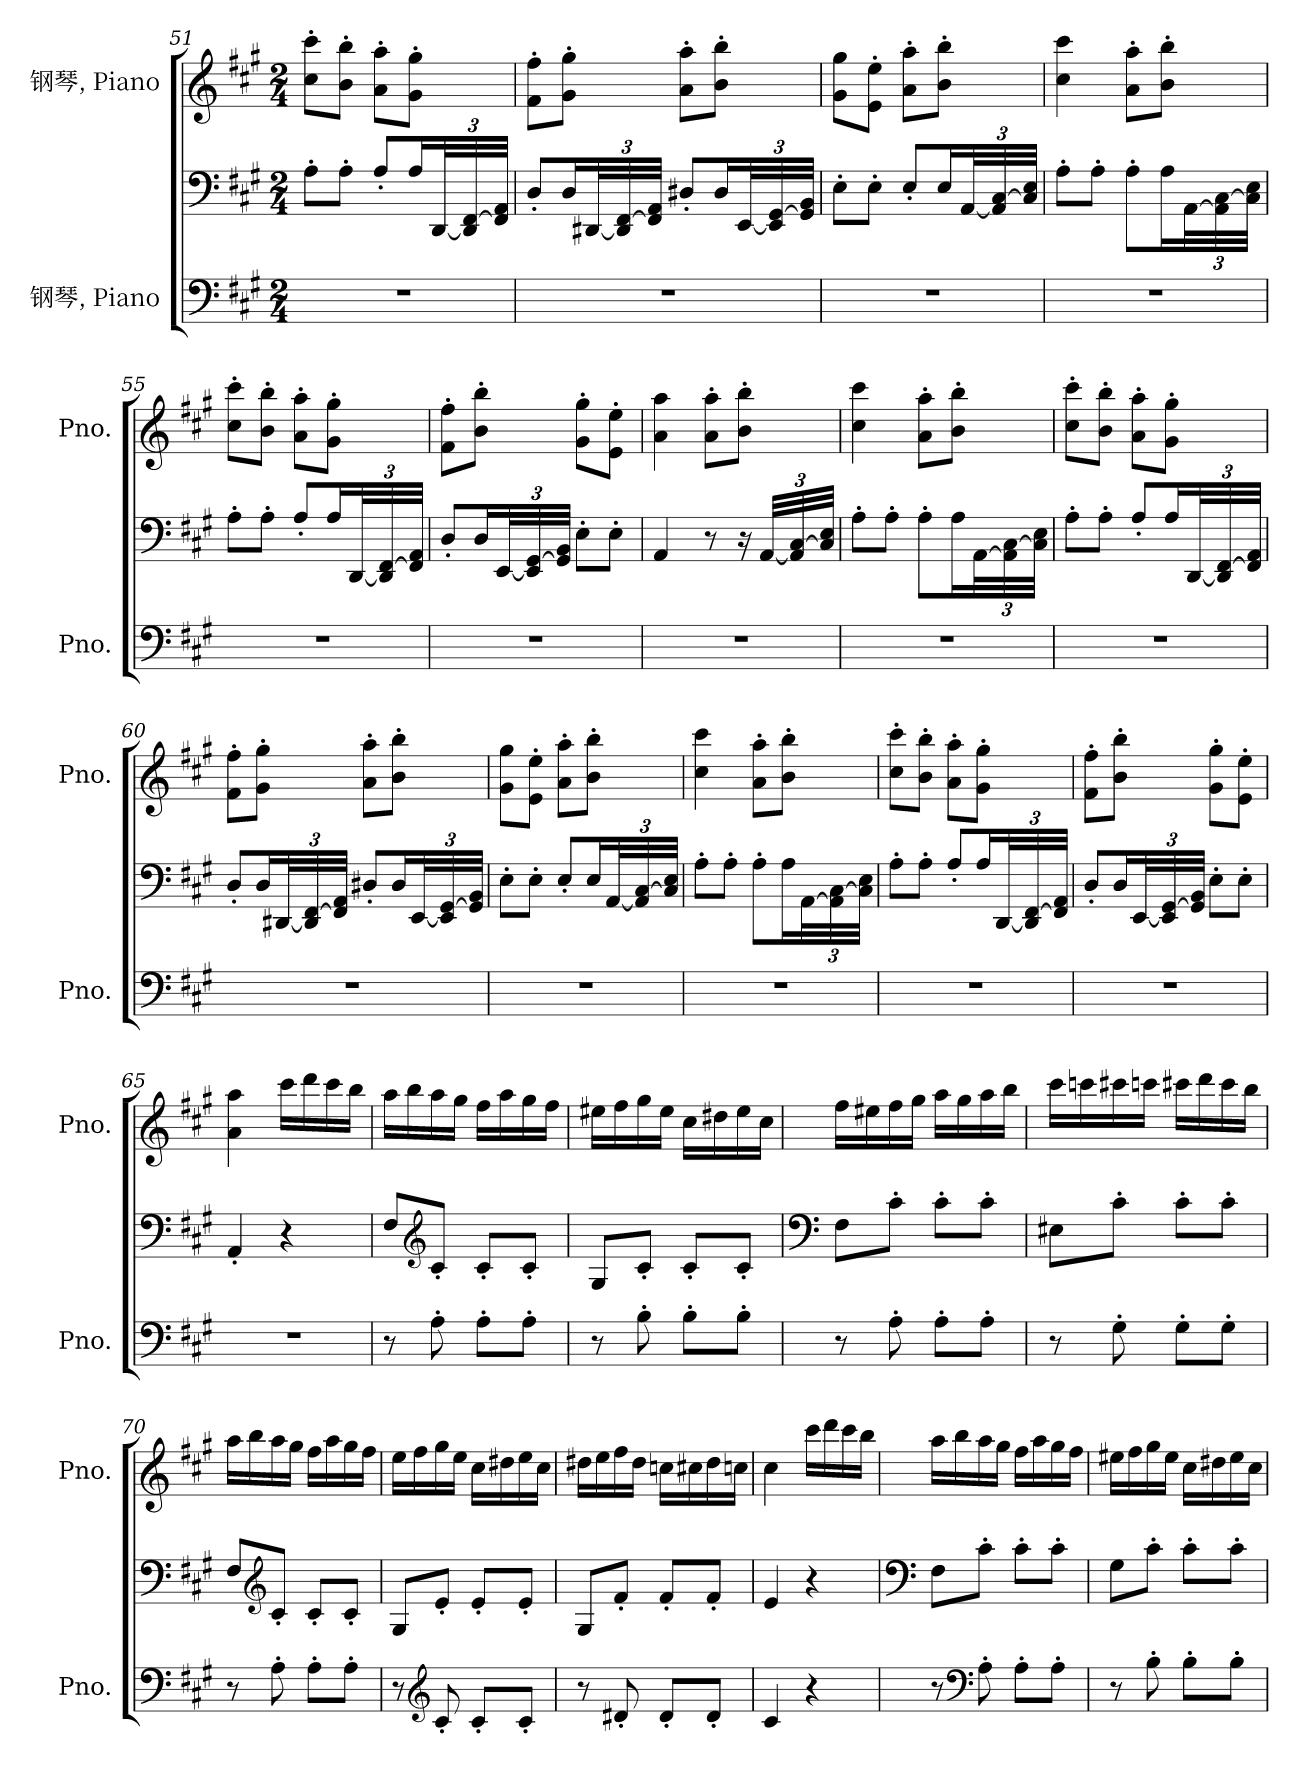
**kern	**kern	**kern
*part2	*part2	*part1
*staff3	*staff2	*staff1
*I"钢琴, Piano	*	*I"钢琴, Piano
*I'Pno.	*	*I'Pno.
*clefF4	*clefF4	*clefG2
*k[f#c#g#]	*k[f#c#g#]	*k[f#c#g#]
*M2/4	*M2/4	*M2/4
=51	=51	=51
2r	8A'\L	8cc#\' 8ccc#\'L
.	8A'\J	8b\' 8bb\'J
.	8A'/L	8a\' 8aa\'L
.	16A/L	8g#\' 8gg#\'J
*	*Xbrackettup	*
.	[48DD/L	.
.	48DD/] [48FF#/	.
.	48FF#/] 48AA/JJJ	.
=52	=52	=52
2r	8D'/L	8f#\' 8ff#\'L
.	16D/L	8g#\' 8gg#\'J
.	[48DD#X/L	.
.	48DD#/] [48FF#/	.
.	48FF#/] 48AA/JJJ	.
.	8D#X'/L	8a\' 8aa\'L
.	16D#/L	8b\' 8bb\'J
.	[48EE/L	.
.	48EE/] [48GG#/	.
.	48GG#/] 48BB/JJJ	.
!!LO:PB:g=z
=53	=53	=53
2r	8E'\L	8g#\ 8gg#\L
.	8E'\J	8e\' 8ee\'J
.	8E'/L	8a\' 8aa\'L
.	16E/L	8b\' 8bb\'J
.	[48AA/L	.
.	48AA/] [48C#/	.
.	48C#/] 48E/JJJ	.
=54	=54	=54
2r	8A'\L	4cc#\ 4ccc#\
.	8A'\J	.
.	8A'\L	8a\' 8aa\'L
.	16A\L	8b\' 8bb\'J
.	[48AA\L	.
.	48AA\] [48C#\	.
.	48C#\] 48E\JJJ	.
=55	=55	=55
2r	8A'\L	8cc#\' 8ccc#\'L
.	8A'\J	8b\' 8bb\'J
.	8A'/L	8a\' 8aa\'L
.	16A/L	8g#\' 8gg#\'J
.	[48DD/L	.
.	48DD/] [48FF#/	.
.	48FF#/] 48AA/JJJ	.
=56	=56	=56
2r	8D'/L	8f#\' 8ff#\'L
.	16D/L	8b\' 8bb\'J
.	[48EE/L	.
.	48EE/] [48GG#/	.
.	48GG#/] 48BB/JJJ	.
.	8E'\L	8g#\' 8gg#\'L
.	8E'\J	8e\' 8ee\'J
!!LO:LB:g=z
=57	=57	=57
2r	4AA/	4a\ 4aa\
.	8r	8a\' 8aa\'L
.	16r	8b\' 8bb\'J
.	[48AA/LLL	.
.	48AA/] [48C#/	.
.	48C#/] 48E/JJJ	.
=58	=58	=58
2r	8A'\L	4cc#\ 4ccc#\
.	8A'\J	.
.	8A'\L	8a\' 8aa\'L
.	16A\L	8b\' 8bb\'J
.	[48AA\L	.
.	48AA\] [48C#\	.
.	48C#\] 48E\JJJ	.
=59	=59	=59
2r	8A'\L	8cc#\' 8ccc#\'L
.	8A'\J	8b\' 8bb\'J
.	8A'/L	8a\' 8aa\'L
.	16A/L	8g#\' 8gg#\'J
.	[48DD/L	.
.	48DD/] [48FF#/	.
.	48FF#/] 48AA/JJJ	.
!!LO:LB:g=z
=60	=60	=60
2r	8D'/L	8f#\' 8ff#\'L
.	16D/L	8g#\' 8gg#\'J
.	[48DD#X/L	.
.	48DD#/] [48FF#/	.
.	48FF#/] 48AA/JJJ	.
.	8D#X'/L	8a\' 8aa\'L
.	16D#/L	8b\' 8bb\'J
.	[48EE/L	.
.	48EE/] [48GG#/	.
.	48GG#/] 48BB/JJJ	.
=61	=61	=61
2r	8E'\L	8g#\ 8gg#\L
.	8E'\J	8e\' 8ee\'J
.	8E'/L	8a\' 8aa\'L
.	16E/L	8b\' 8bb\'J
.	[48AA/L	.
.	48AA/] [48C#/	.
.	48C#/] 48E/JJJ	.
=62	=62	=62
2r	8A'\L	4cc#\ 4ccc#\
.	8A'\J	.
.	8A'\L	8a\' 8aa\'L
.	16A\L	8b\' 8bb\'J
.	[48AA\L	.
.	48AA\] [48C#\	.
.	48C#\] 48E\JJJ	.
!!LO:LB:g=z
=63	=63	=63
2r	8A'\L	8cc#\' 8ccc#\'L
.	8A'\J	8b\' 8bb\'J
.	8A'/L	8a\' 8aa\'L
.	16A/L	8g#\' 8gg#\'J
.	[48DD/L	.
.	48DD/] [48FF#/	.
.	48FF#/] 48AA/JJJ	.
=64	=64	=64
2r	8D'/L	8f#\' 8ff#\'L
.	16D/L	8b\' 8bb\'J
.	[48EE/L	.
.	48EE/] [48GG#/	.
.	48GG#/] 48BB/JJJ	.
.	8E'\L	8g#\' 8gg#\'L
.	8E'\J	8e\' 8ee\'J
=65	=65	=65
2r	4AA'/	4a\ 4aa\
.	4r	16ccc#\LL
.	.	16ddd\
.	.	16ccc#\
.	.	16bb\JJ
=66	=66	=66
8r	8F#/L	16aa\LL
.	.	16bb\
*	*clefG2	*
8A'\	8c#'/J	16aa\
.	.	16gg#\JJ
8A'\L	8c#'/L	16ff#\LL
.	.	16aa\
8A'\J	8c#'/J	16gg#\
.	.	16ff#\JJ
!!LO:PB:g=z
=67	=67	=67
8r	8G#/L	16ee#X\LL
.	.	16ff#\
8B'\	8c#'/J	16gg#\
.	.	16ee#\JJ
8B'\L	8c#'/L	16cc#\LL
.	.	16dd#X\
8B'\J	8c#'/J	16ee#\
.	.	16cc#\JJ
=68	=68	=68
*	*clefF4	*
8r	8F#\L	16ff#\LL
.	.	16ee#X\
8A'\	8c#'\J	16ff#\
.	.	16gg#\JJ
8A'\L	8c#'\L	16aa\LL
.	.	16gg#\
8A'\J	8c#'\J	16aa\
.	.	16bb\JJ
=69	=69	=69
8r	8E#X\L	16ccc#\LL
.	.	16cccn\
8G#'\	8c#'\J	16ccc#X\
.	.	16cccn\JJ
8G#'\L	8c#'\L	16ccc#X\LL
.	.	16ddd\
8G#'\J	8c#'\J	16ccc#\
.	.	16bb\JJ
!!LO:LB:g=z
=70	=70	=70
8r	8F#/L	16aa\LL
.	.	16bb\
*	*clefG2	*
8A'\	8c#'/J	16aa\
.	.	16gg#\JJ
8A'\L	8c#'/L	16ff#\LL
.	.	16aa\
8A'\J	8c#'/J	16gg#\
.	.	16ff#\JJ
=71	=71	=71
8r	8G#/L	16ee\LL
.	.	16ff#\
*clefG2	*	*
8c#'/	8e'/J	16gg#\
.	.	16ee\JJ
8c#'/L	8e'/L	16cc#\LL
.	.	16dd#X\
8c#'/J	8e'/J	16ee\
.	.	16cc#\JJ
=72	=72	=72
8r	8G#/L	16dd#X\LL
.	.	16ee\
8d#X'/	8f#'/J	16ff#\
.	.	16dd#\JJ
8d#'/L	8f#'/L	16ccn\LL
.	.	16cc#X\
8d#'/J	8f#'/J	16dd#\
.	.	16ccn\JJ
=73	=73	=73
4c#/	4e/	4cc#\
4r	4r	16ccc#\LL
.	.	16ddd\
.	.	16ccc#\
.	.	16bb\JJ
!!LO:LB:g=z
=74	=74	=74
*	*clefF4	*
8r	8F#\L	16aa\LL
.	.	16bb\
*clefF4	*	*
8A'\	8c#'\J	16aa\
.	.	16gg#\JJ
8A'\L	8c#'\L	16ff#\LL
.	.	16aa\
8A'\J	8c#'\J	16gg#\
.	.	16ff#\JJ
=75	=75	=75
8r	8G#\L	16ee#X\LL
.	.	16ff#\
8B'\	8c#'\J	16gg#\
.	.	16ee#\JJ
8B'\L	8c#'\L	16cc#\LL
.	.	16dd#X\
8B'\J	8c#'\J	16ee#\
.	.	16cc#\JJ
=	=	=
*-	*-	*-
